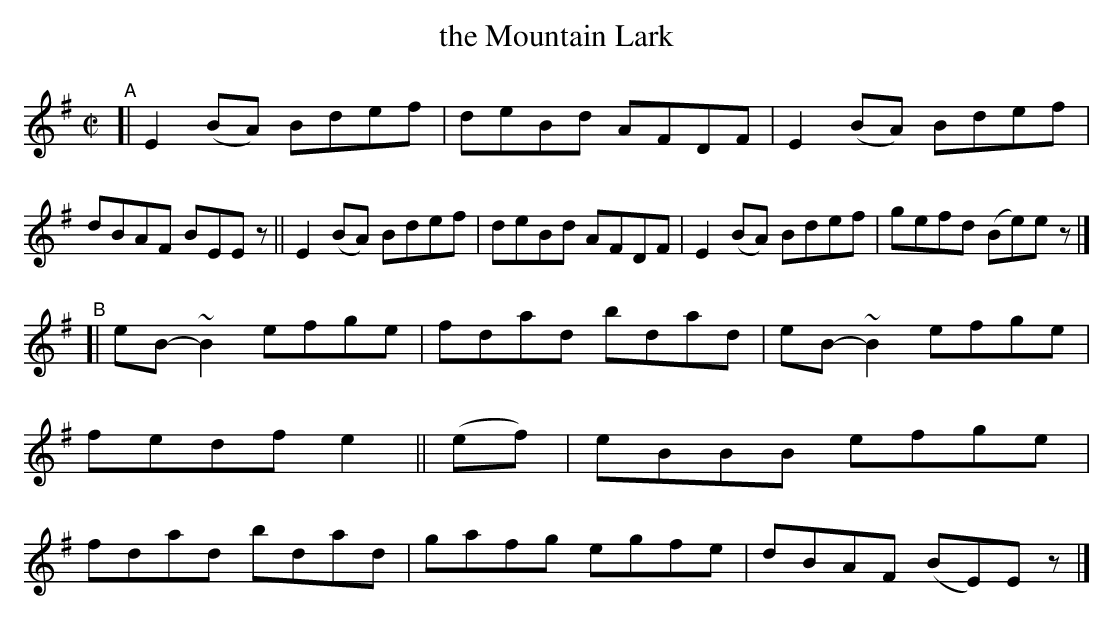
X:1
T: the Mountain Lark
M: C|
e: 1/8
K: Em
"^A"\
[|     E2(BA) Bdef | deBd AFDF | E2(BA) Bdef | dBAF BEE z \
|| E2(BA) Bdef | deBd AFDF | E2(BA) Bdef | gefd (Be)ez |]
"^B"\
[|      eB-~B2 efge | fdad bdad | eB-~B2 efge | fedf e2 \
|| (ef) | eBBB efge | fdad bdad | gafg egfe | dBAF (BE)Ez |]
